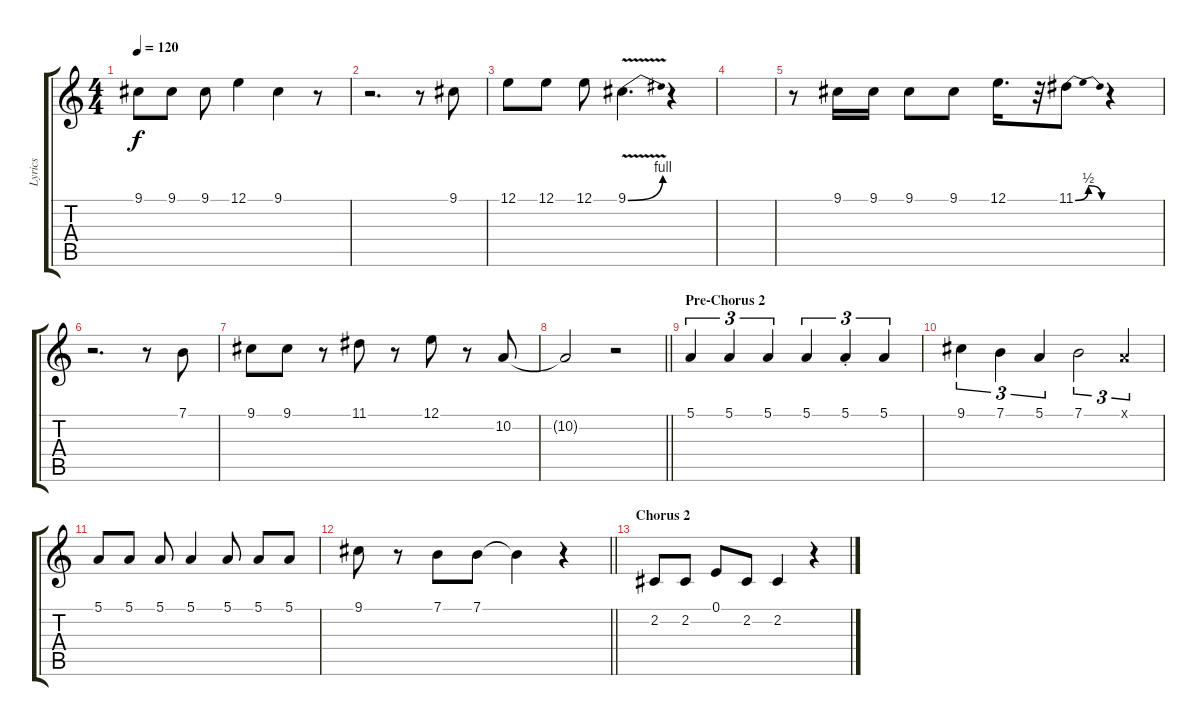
\track ("Lyrics" "Lyrics") {instrument tangoaccordion}
\staff {score tabs}
\tuning (E4 B3 G3 D3 A2 E2) {hide}
\ts (4 4)
\tempo 120
\clef g2
\ks c
9.1.8{dy f} 9.1.8 9.1.8 12.1.4 9.1.4 r.8 |
r.2{d} r.8 9.1.8 |
12.1.8 12.1.8 12.1.8 9.1{be (bend 0 0 60 4) v}.4{d} r.4 |
|
r.8 9.1.16 9.1.16 9.1.8 9.1.8 12.1.16{d} r.32 11.1{be (bendrelease 0 0 25 2 35 2 60 0)}.8 r.4 |
r.2{d} r.8 7.1.8 |
9.1.8 9.1.8 r.8 11.1.8 r.8 12.1.8 r.8 10.2.8 |
\barLineRight lightlight
10.2{t}.2 r.2 |
\section ("" "Pre-Chorus 2")
5.1.4{tu (3 2)} 5.1.4{tu (3 2)} 5.1.4{tu (3 2)} 5.1.4{tu (3 2)} 5.1{st}.4{tu (3 2)} 5.1.4{tu (3 2)} |
9.1.4{tu (3 2)} 7.1.4{tu (3 2)} 5.1.4{tu (3 2)} 7.1.2{tu (3 2)} 5.1{x}.4{tu (3 2)} |
5.1.8 5.1.8 5.1.8 5.1.4 5.1.8 5.1.8 5.1.8 |
\barLineRight lightlight
9.1.8 r.8 7.1.8 7.1.8 7.1{t}.4 r.4 |
\section ("" "Chorus 2")
2.2.8 2.2.8 0.1.8 2.2.8 2.2.4 r.4
